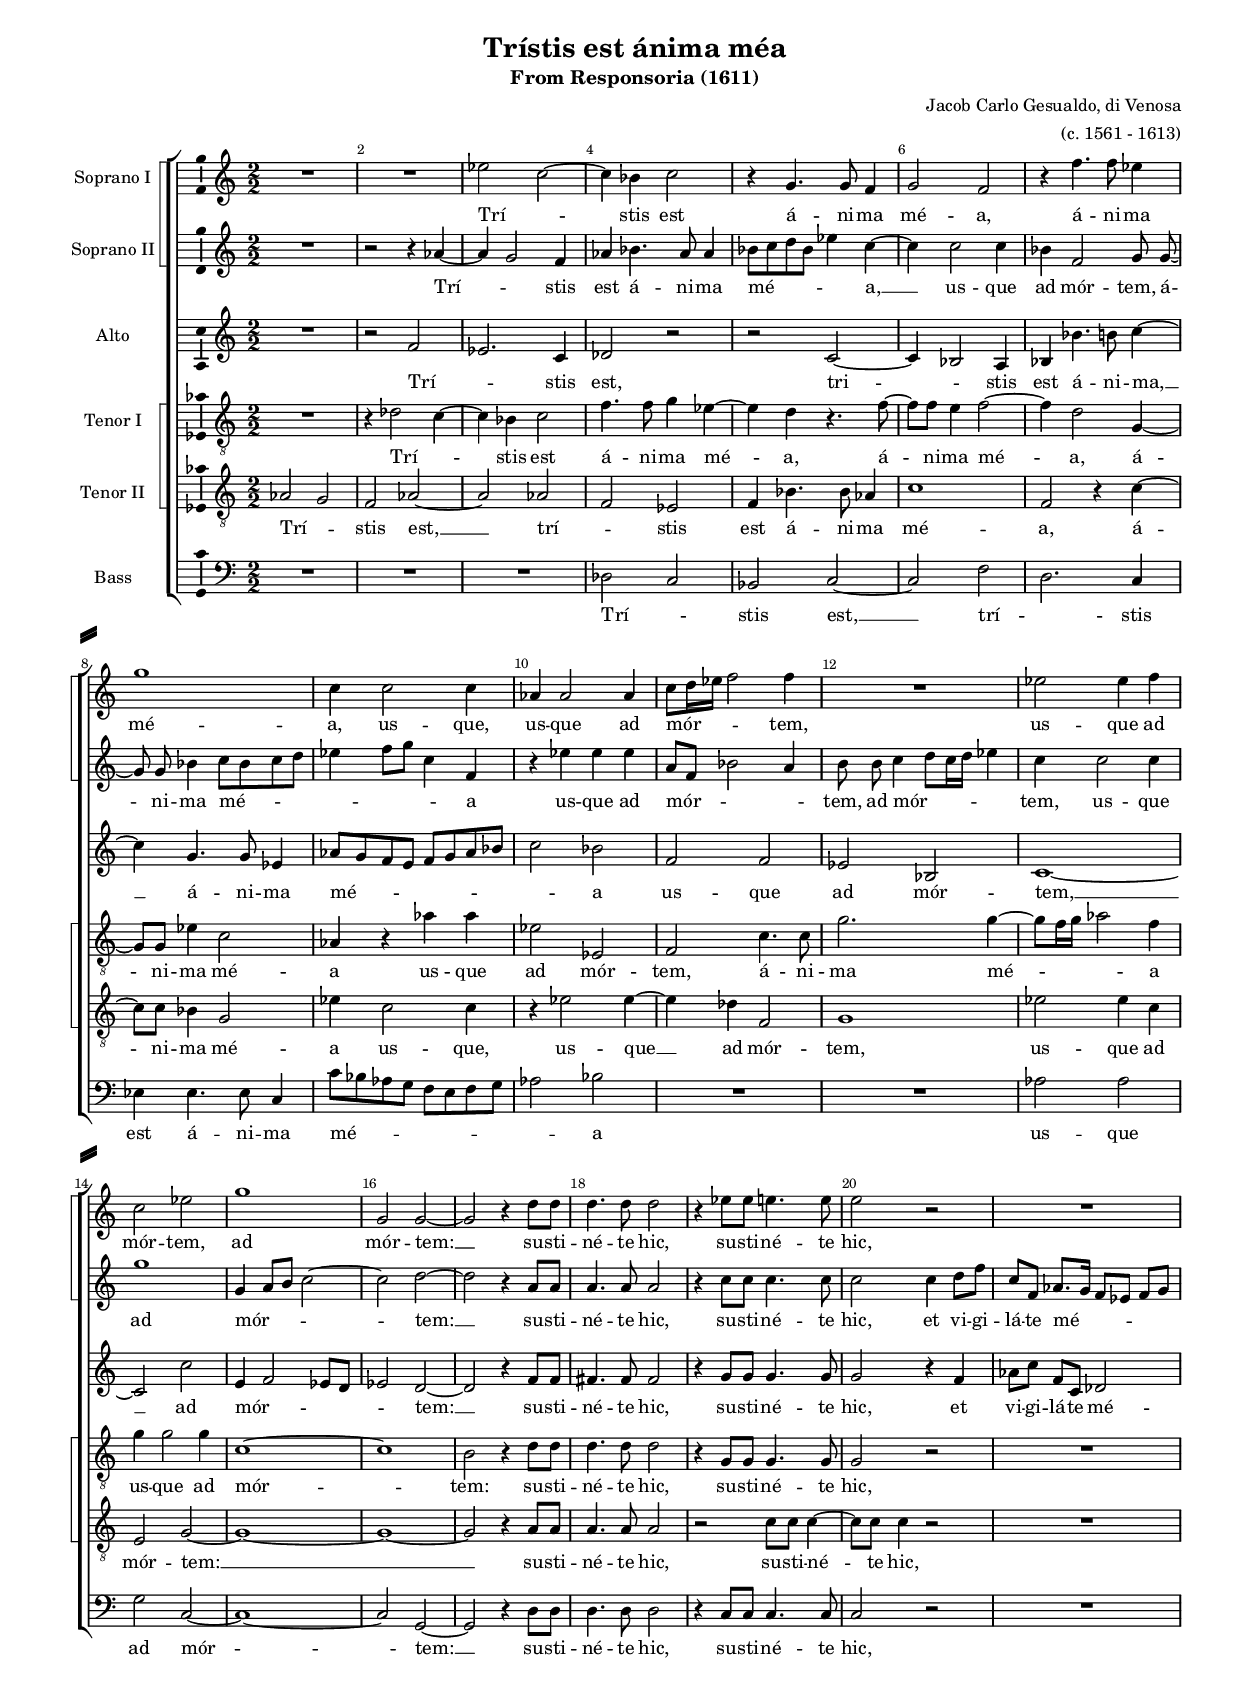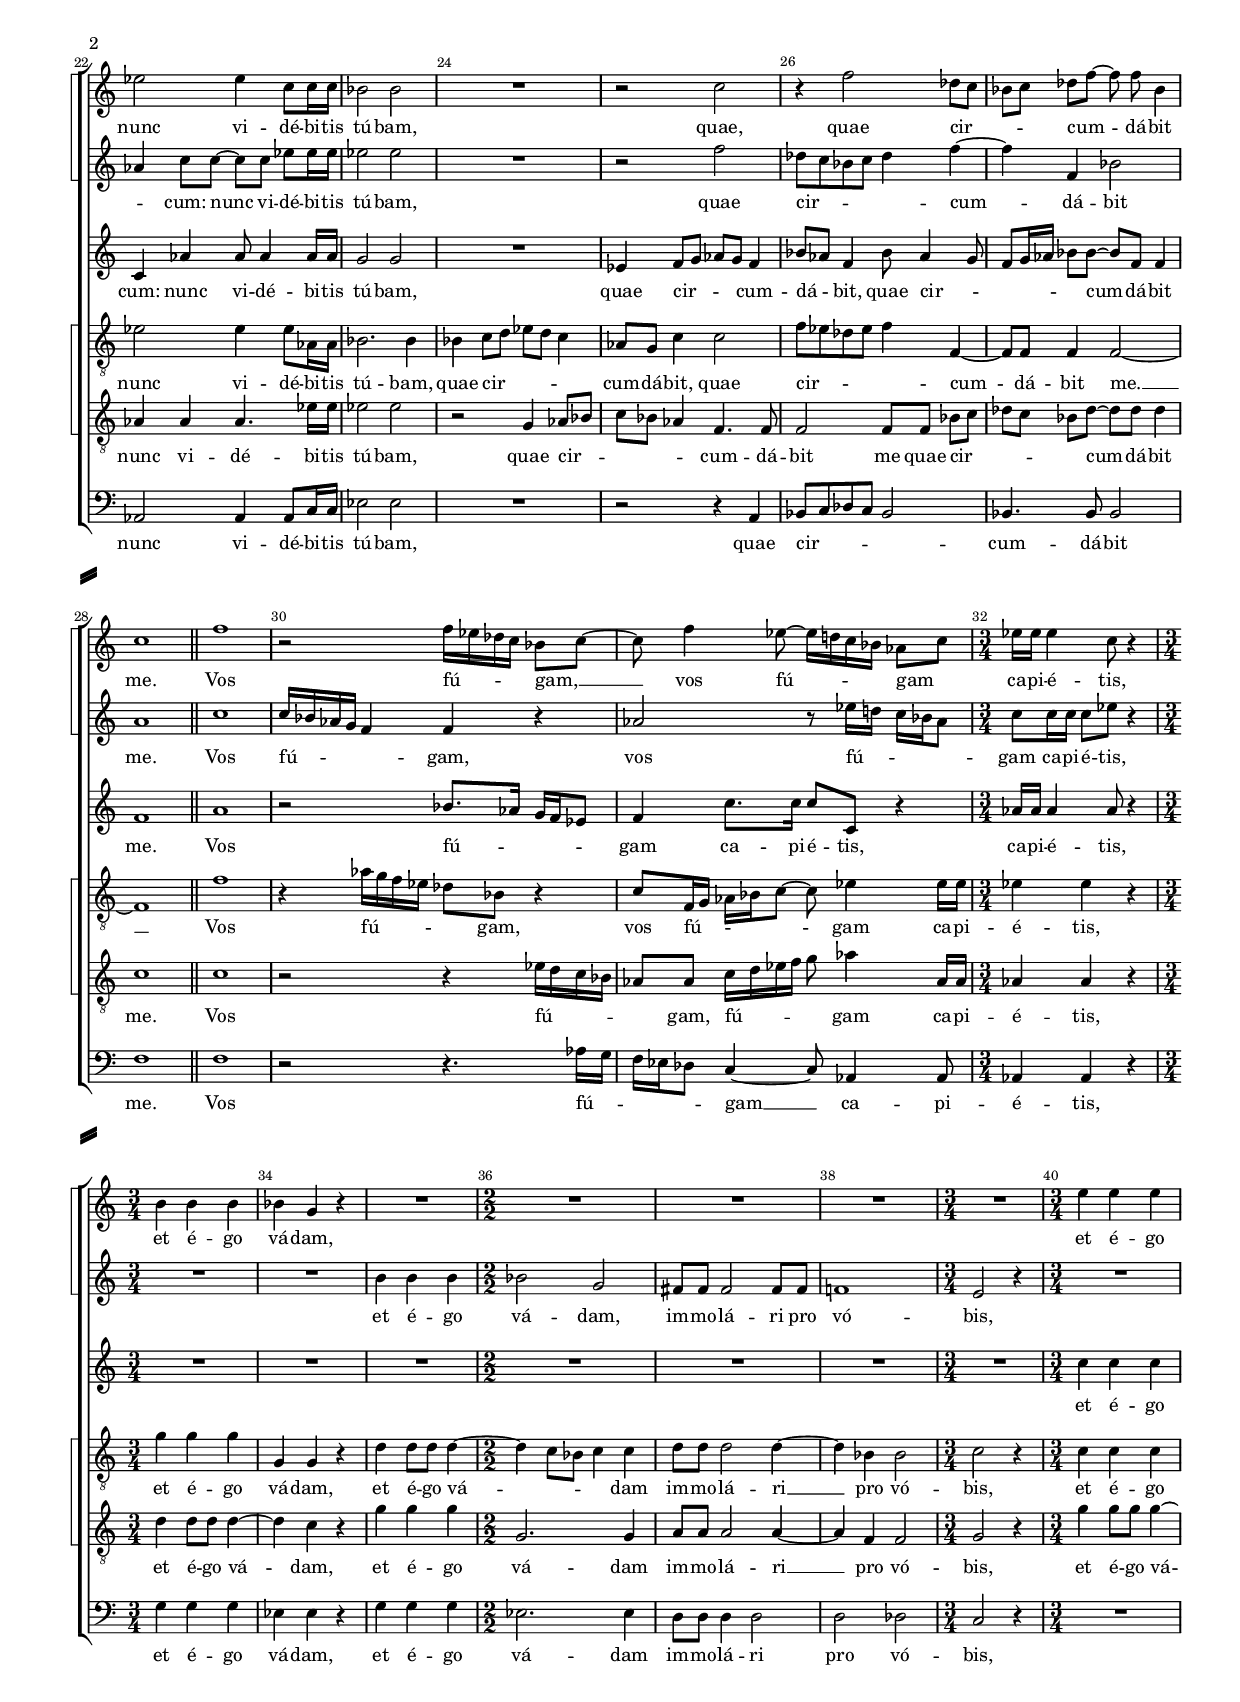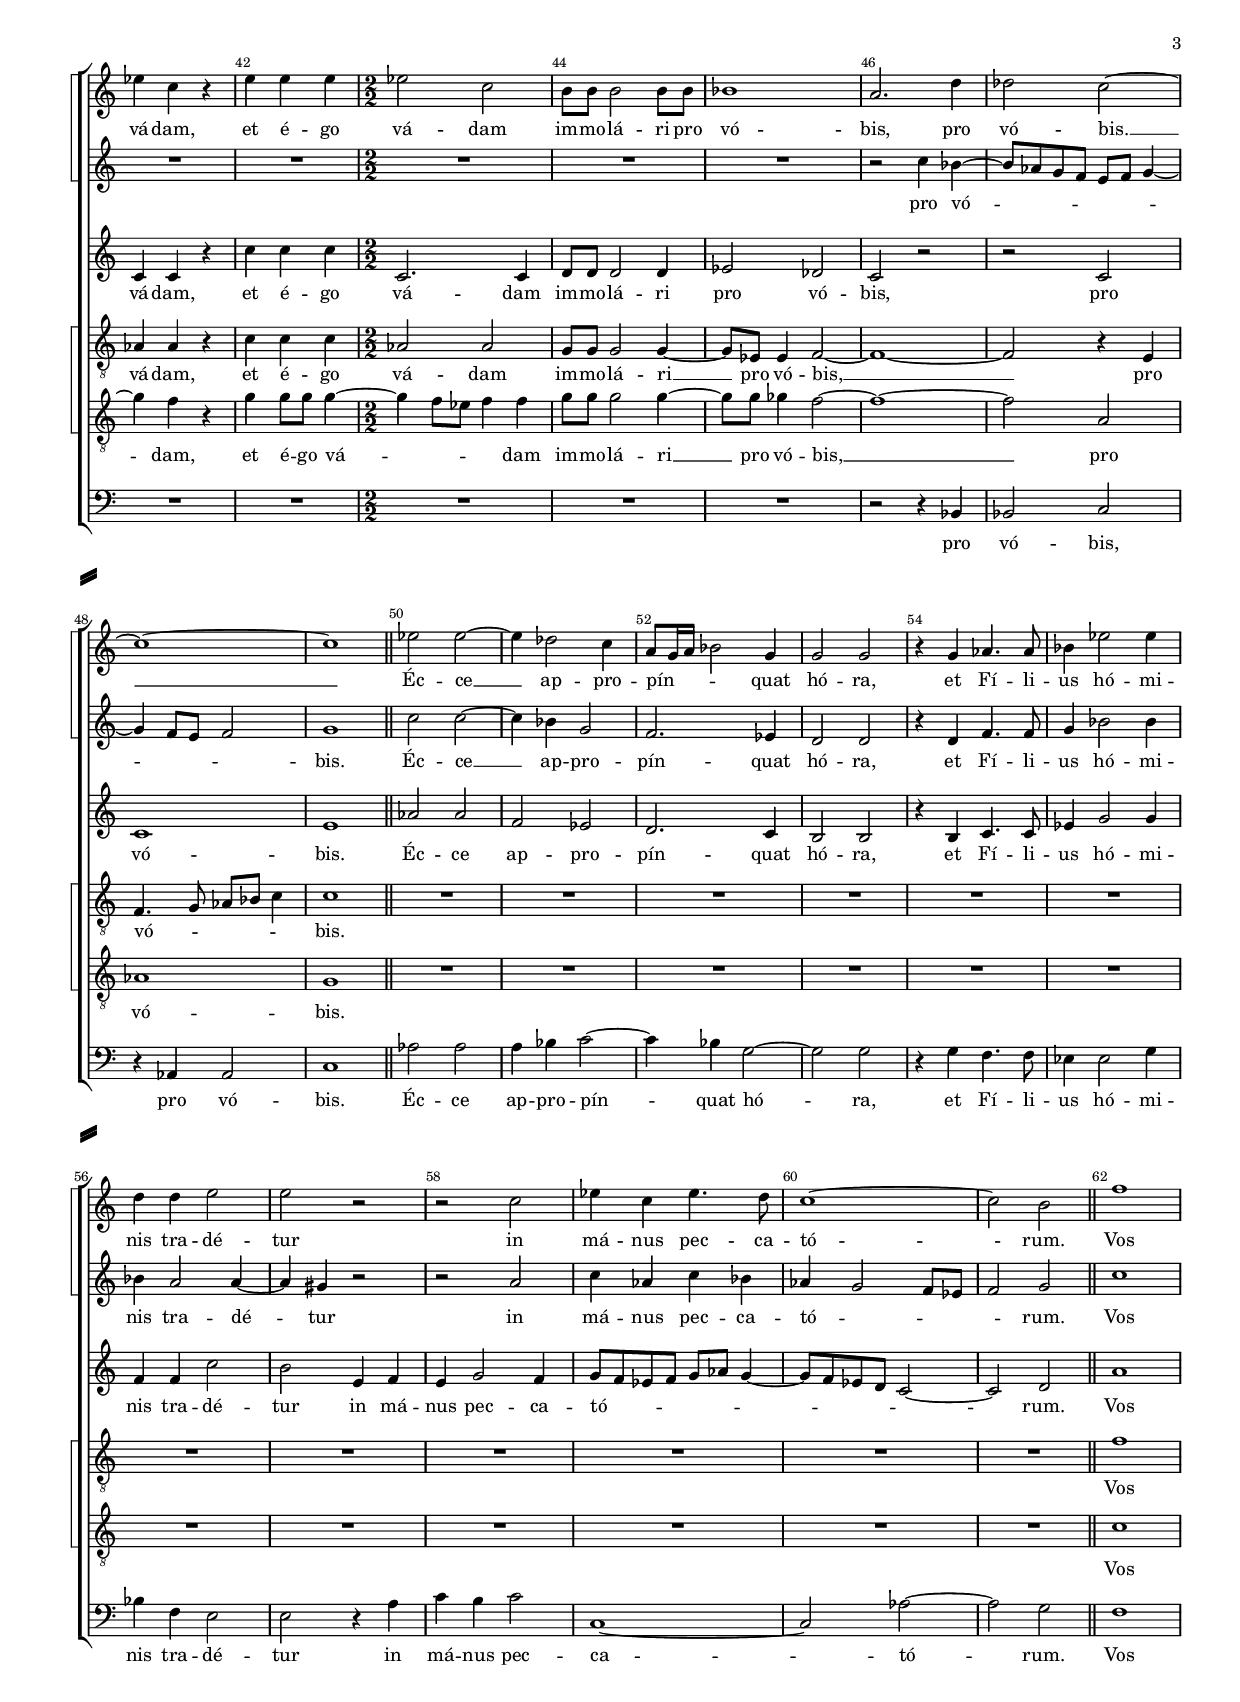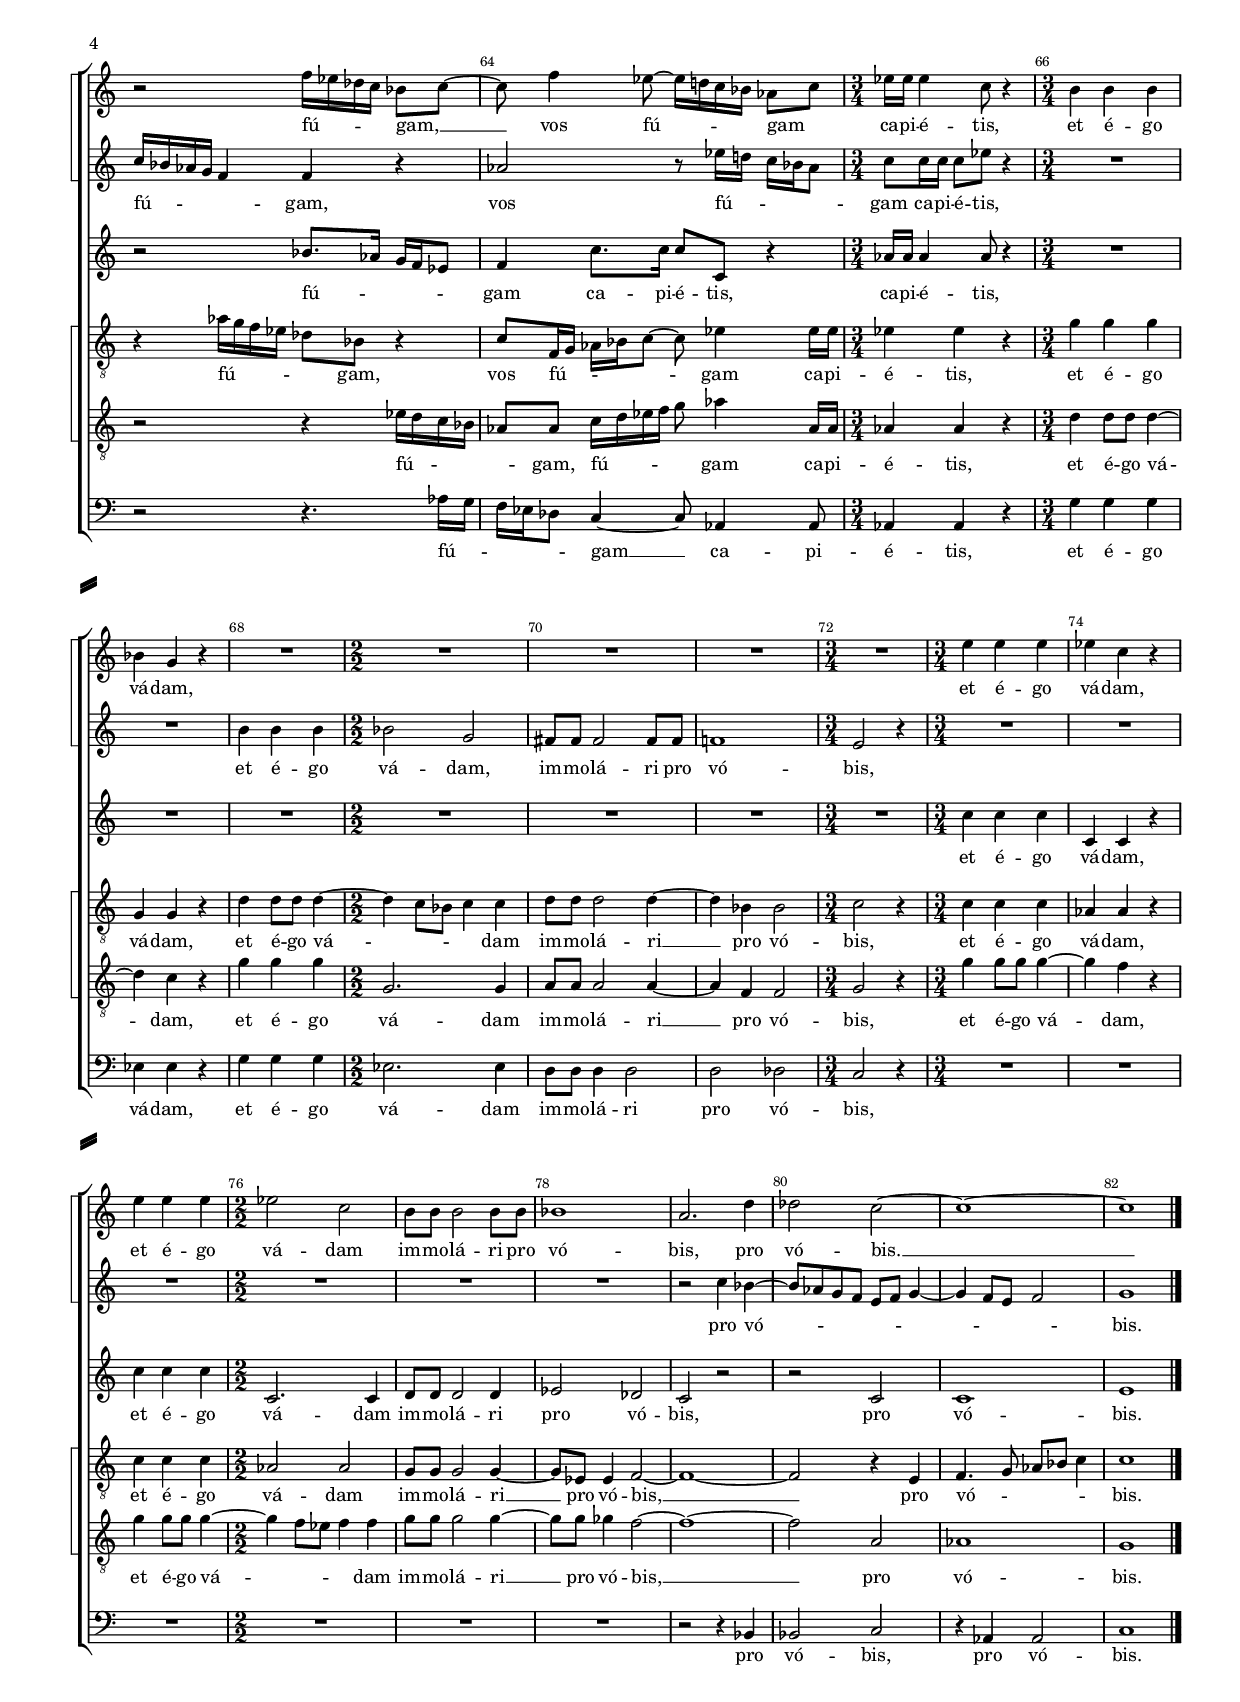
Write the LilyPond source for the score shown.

\version "2.18.2"

#(ly:set-option 'point-and-click #f)
#(ly:set-option 'midi-extension "mid")

#(set-default-paper-size "a4")
#(set-global-staff-size 15)
\paper {
%  #(set-paper-size "a4landscape" )
  system-separator-markup = \slashSeparator
  top-margin = 10
  left-margin = 15
  right-margin = 10
  bottom-margin = 10
  %indent = 4
  ragged-bottom = ##f
  ragged-last-bottom = ##f
  %print-page-number = ##f
}

\header {
  title = "Trístis est ánima méa"
  subtitle = "From Responsoria (1611)"
  composer = \markup\right-column{"Jacob Carlo Gesualdo, di Venosa" "(c. 1561 - 1613)" }
  % Удалить строку версии LilyPond 
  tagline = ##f
}

global = {
  \key c \major
  \time 2/2
  \numericTimeSignature
  \autoBeamOff
}

sopranoOne = \relative c'' {
  \global
  \override Score.BarNumber.break-visibility = #end-of-line-invisible
  \set Score.barNumberVisibility = #(every-nth-bar-number-visible 2)
  % Вписывайте музыку сюда
  R1 R1 es2 c~ | c4 bes c2 | r4 g4. g8 f4 |
  g2 f | r4 f'4. f8 es4 | g1 | c,4 c2 c4 | aes4 aes2 aes4 |
  % page 2
  c8[ d16 es] f2 f4 | R1 | es2 es4 f | c2 es | g1 | g,2 g~ |
  g r4 \autoBeamOn d'8 d d4. d8 d2 | r4 es8 es e4. e8 | e2 r | R1 |
  es2 es4  c8 c16 c bes2 \autoBeamOff bes | R1 | r2 c | r4 f2 des8[ c] |
  %page 3
  bes8[ c] des[ f]~ f f bes,4 | c1 \bar "||" f | r2 f16[ es des c] bes8[ c]~ | c f4 es8~ es16[ d! c bes] aes8[ c] 
  \time 3/4 \autoBeamOn es16 es \autoBeamOff es4 c8 r4 \time 3/4 b4 b b | bes g r | R2. | \time 2/2 R1 R1
  R1 \time 3/4 R2. | \time 3/4 e'4 e e | es c r | e e e | \time 2/2 es2 c | \autoBeamOn b8 b b2 b8 b | \autoBeamOff
  %page 4
  bes1 | a2. d4 | des2 c~ | c1~ | c \bar "||" es2 es~ | es4 des2 c4 |
  a8[ g16 a] bes2 g4 | g2 g | r4 g aes4. aes8 | bes4 es2 es4 | d d e2 | e r | r c |
  es4 c es4. d8 | c1~ | c2 b \bar "||" f'1 | r2 f16[ es des c] bes8[ c]~ |
  %page 5
  c f4 es8~ es16[ d! c bes] aes8[ c] | \time 3/4 \autoBeamOn es16 es es4 c8 r4 \time 3/4 b4 b b | bes g r | R2. |
  \time 2/2 R1 R R \time 3/4 R2. | \time 3/4 e'4 e e | es c r | e e e 
  \time 2/2 es2 c | \autoBeamOn b8[ b] b2 b8[ b] \autoBeamOff | bes1 | a2. d4 | des2 c~ | c1~ | c \bar "|." 
}

sopranoTwo = \relative c'' {
  \global
  % Вписывайте музыку сюда
  R1 | r2 r4 aes~ | aes g2 f4 | aes bes4. aes8 aes4 | bes8[ c d bes] es4 c~ |
  c c2 c4 | bes f2 g8 g~ | g g bes4 c8[ bes c d] | es4 f8[ g] c,4 f, | r es' es es |
  %page 2
  a,8[ f] bes2 a4 | b8 b c4 d8[ c16 d] es4 | c c2 c4 | g'1 | g,4 a8[ b] c2~ | c d~ |
  d r4 \autoBeamOn a8 a | a4. a8 a2 | r4 c8 c c4. c8 | c2 c4 d8 f | c f, \autoBeamOff aes8.[ g16] f8[ es] f[ g] |
  aes4 \autoBeamOn c8 c~ c[ c] es es16 es \autoBeamOff es2 es | R1 | r2 f | des8[ c bes c] des4 f~ |
  %page 3
  f f, bes2 | a1 | c | c16[ bes aes g] f4 f r | aes2 r8 es'16[ d!] c[ bes aes8] |
  \autoBeamOn c8 c16 c c8 es  r4 | R2. R2. | b4 b b | bes2 g | fis8 fis fis2 fis8 fis |\autoBeamOff
  f!1 | e2 r4 | R2. R2. R2. | R1 R1 |
  %page 4
  R1 | r2 c'4 bes~ | bes8[ aes g f] e[ f] g4~ | g f8[ e] f2 | g1 | c2 c~ | c4 bes g2 |
  f2. es4 | d2 d | r4 d f4. f8 | g4 bes2 bes4 | bes a2 a4~ | a gis r2 | r a |
  c4 aes c bes | aes g2 f8[ es] | f2 g | c1 | c16[ bes aes g] f4 f r |
  %page 5
  aes2 r8 es'16[ d!] c[ bes aes8] | \autoBeamOn c c16 c c8 es r4 | R2. R2. | b4 b b |
  bes2 g | fis8[ fis] fis2 fis8[ fis] \autoBeamOff | f!1 | e2 r4 | R2. R R |
  R1 R R | r2 c'4 bes~ | bes8[ aes g f] e[ f] g4~ | g f8[ e] f2 | g1
}

alto = \relative c' {
  \global
  % Вписывайте музыку сюда
  R1 | r2 f | es2. c4 | des2 r | r c~ |
  c4 bes2 a4 | bes bes'4. b8 c4~ | c g4. g8 es4 | aes8[ g f e] f[ g aes bes] | c2 bes |
  %page 2
  f f | es bes | c1~ | c2 c' | e,4 f2 es8[ d] | es2 d ~ |
  d r4 \autoBeamOn f8[ f] | fis4. fis8 fis2 | r4 g8[ g] g4. g8 |  g2 r4 f | aes8[ c] f,[ c] des2 |
  c4 aes' aes8 aes4 aes16[ aes] \autoBeamOff | g2 g | R1 | es4 f8[ g] aes[ g] f4 | bes8[ aes] f4 bes8 aes4 g8 |
  %page 3
  \autoBeamOn f8[ g16 aes] bes8[ bes]~ bes[ f] \autoBeamOff f4 | f1 | a | r2 bes8.[ aes16] g[ f es8] | f4 \autoBeamOn c'8.[ c16] c8[ c,] r4 |
  aes'16[ aes] aes4 aes8 r4 | R2. R2. R2. R1 R1 R1 R2. c4 c c c, c r | c' c c | c,2. c4 | d8[ d] d2 d4 |
  %page 4
  es2 des | c r | r c | c1 | e | aes2 aes | f es |
  d2. c4 | b2 b | r4 b c4. c8 | es4 g2 g4 | f f c'2 | b e,4 f | e g2 f4 | \autoBeamOff
  g8[ f es f] g[ aes] g4~ | g8[ f es d] c2~ | c d | a'1 | r2 bes8.[ aes16] g[ f es8]
  %page 5
  f4 \autoBeamOn c'8.[ c16] c8[ c,] r4 | aes'16[ aes] aes4 aes8 r4 R2. R2. R2. |
  R1 R1 R1 R2. c4 c c | c, c r | c' c c |
  c,2. c4 | d8[ d] d2 d4 | es2 des | c r | r c | c1 | e | \autoBeamOff
}

tenorOne = \relative c' {
  \global
  % Вписывайте музыку сюда
  R1 | r4 des2 c4~ | c bes c2 | f4. f8 g4 es~ | es d r4. f8~ |
  \autoBeamOn f[ f] e4 f2~ | f4 d2 g,4~ | g8[ g] es'4 c2 | aes4 r aes' aes | es2 es, |
  %page 2
  f2 c'4. c8 | g'2. g4~ | g8[ f16 g] aes2 f4 | g g2 g4 | c,1~ | c |
  b2 r4 d8[ d] | d4. d8 d2 | r4 g,8[ g] g4. g8 | g2 r | R1 |
  es'2 es4 es8[ aes,16 aes] bes2. bes4 | bes c8[ d] es[ d] c4 | aes8[ g] c4 c2 | f8[ es des es ] f4 f,~ |
  %page 3
  f8[ f] f4 f2~ | f1 | f' | r4 aes16[ g f es] des8[ bes] r4 | c8[ f,16 g] aes[ bes c8]~c es4 es16[ es] |
  es4 es r g g g | g, g r | d' d8[ d] d4~ | d c8[ bes] c4 c | d8[ d] d2 d4~ |
  d bes bes2 | c r4 c c c | aes aes r | c c c | aes2 aes | g8[ g] g2 g4~
  %page 4
  g8[ es] es4 f2~ | f1~ | f2 r4 e f4. g8 aes[ bes] c4 | c1 | R1*12
  f1 | r4 aes16[ g f es] des8[ bes] r4 |
  %page 5
  c8[ f,16 g] aes[ bes c8]~ c es4 es16[ es] | es4 es r g g g | g, g r | d' d8[ d] d4~ |
  d c8[ bes] c4 c | d8[ d] d2 d4~ | d bes bes2 | c r4 c c c | aes aes r | c c c |
  aes2 aes | g8[ g] g2 g4~ | g8[ es] es4 f2~ | f1~ | f2 r4 e f4. g8 aes[ bes] c4 | c1
}

tenorTwo = \relative c' {
  \global
  % Вписывайте музыку сюда
  aes2 g | f aes~ | aes aes | f es | f4 bes4. bes8 as4 |
  c1 | f,2 r4 c'~ | \autoBeamOn c8[ c] bes4 g2 | es'4 c2 c4 | r es2 es4~
  %page 2
  es4 des f,2 | g1 | es'2 es4 c | e,2 g~ | g1~ | g1~ |
  g2 r4 a8[ a] | a4. a8 a2 | r2 c8[ c] c4~ | c8[ c] c4 r2 | R1 |
  aes4 aes aes4. es'16[ es] | es2 es | r2 g,4 aes8[ bes] | c[ bes] aes4 f4. f8 | f2 f8[ f] bes[ c]
  %page 3
  des8[ c] bes[ des]~ des[ des] des4 | c1 | c | r2 r4 es16[ d c bes] | aes8[ aes] c16[ d es f] g8 aes4 aes,16[ aes] |
  aes4 aes r d d8[ d] d4~ | d c r | g' g g | g,2. g4 | a8[ a] a2 a4~ |
  a f f2 | g r4 g' g8[ g] g4~ | g f r | g g8[ g] g4~ | g f8[ es] f4 f | g8[ g] g2 g4~
  %page 4
  g8[ g] ges4 f2~ | f1~ | f2 a, | aes1 g | R1*12
  c1 | r2 r4 es16[ d c bes]
  %page 5
  aes8[ aes] c16[ d es f] g8 aes4 aes,16[ aes] | aes4 aes r d d8[ d] d4~ d c r | g' g g |
  g,2. g4 | a8[ a] a2 a4~ | a f f2 | g r4 g' g8[ g] g4~ | g f r | g g8[ g] g4~ |
  g f8[ es] f4 f | g8[ g] g2 g4~ | g8[ g] ges4 f2~ | f1~ | f2 a, | aes1 | g
}

bass = \relative c {
  \global
  % Вписывайте музыку сюда
  R1 R R | des2 c | bes c~ |
  c f | d2. c4 | es4 es4. es8 c4 | c'8[ bes aes g] f[ e f g] | aes2 bes |
  %page 2
  R1 R1 | aes2 aes | g c,~ | c1~ | c2 g~ |
  g r4 \autoBeamOn d'8[ d] | d4. d8 d2 | r4 c8[ c] c4. c8 | c2 r | R1 |
  aes2 aes4 aes8[ c16 c] | es2 es | R1 | r2 r4 a, | bes8[ c des c] bes2 |
  %page 3
  bes4. bes8 bes2 | f'1 | f | r2 r4. aes16[ g] | f[ es des8] c4~ c8 aes4 aes8 |
  aes4 aes r g' g g | es es r | g g g | es2. es4 | d8[ d] d4 d2 |
  d des | c r4 | R2. R2. R2. | R1 R1 |
  %page 4
  R1 r2 r4 bes | bes2 c | r4 aes aes2 | c1 | aes'2 aes | a4 bes c2~ |
  c4 bes g2~ | g g | r4 g f4. f8 | es4 es2 g4 | bes f e2 | e  r4 a | c b c2 |
  c,1~ | c2 aes'~ | aes g | f1 | r2 r4. aes16[ g]
  %page 5
  f[ es des8] c4~ c8 aes4 aes8 | aes4 aes r g' g g | es es r | g g g |
  es2. es4 | d8[ d] d4 d2 | d des | c r4 | R2. R2. R2. |
  R1 R1 R1 | r2 r4 bes | bes2 c | r4 aes aes2 | c1 
}

versesi = \lyricmode {
  Trí -- _ stis est á -- ni -- ma mé -- a,
  á -- ni -- ma mé -- a,
  us -- que,
  us -- que ad mór -- _ tem,
  us -- que ad mór -- tem,
  ad mór -- tem: __
  su -- sti -- né -- te hic,
  su -- sti -- né -- te hic,
  nunc vi -- dé -- bi -- tis tú -- bam,
  quae,
  quae cir -- _ cum -- dá -- bit me.
  Vos fú -- gam, __ 
  vos fú -- gam
  ca -- pi -- é -- tis,
  et é -- go vá -- dam,
  et é -- go vá -- dam,
  et é -- go vá -- dam
  im -- mo -- lá -- ri pro vó -- bis,
  pro vó -- bis. __
  Éc -- ce __ ap -- pro -- pín -- _ quat hó -- ra,
  et Fí -- li -- us hó -- mi -- nis tra -- dé -- tur
  in má -- nus pec -- ca -- tó -- rum.
  Vos fú -- gam, __ 
  vos fú -- gam
  ca -- pi -- é -- tis,
  et é -- go vá -- dam,
  et é -- go vá -- dam,
  et é -- go vá -- dam
  im -- mo -- lá -- ri pro vó -- bis,
  pro vó -- bis. __
}

versesii = \lyricmode {
  Trí -- _ stis est á -- ni -- ma mé -- _ a, __
  us -- que ad mór -- tem, á -- ni -- ma mé -- _ _ _ a
  us -- que ad mór -- _ _ tem, ad mór -- _ _ tem,
  us -- que ad mór -- _ _ tem: __
  su -- sti -- né -- te hic,
  su -- sti -- né -- te hic,
  et vi -- gi -- lá -- te mé -- _ _ _ cum:
  nunc vi -- dé -- bi -- tis tú -- bam,
  quae cir -- _ cum -- dá -- bit me.
  Vos fú -- _ gam,
  vos fú -- _ gam
  ca -- pi -- é -- tis,
  et é -- go vá -- dam,
  im -- mo -- lá -- ri pro vó -- bis,
  pro vó -- _ _ _ _ bis.
  Éc -- ce __ ap -- pro -- pín -- quat hó -- ra,
  et Fí -- li -- us hó -- mi -- nis tra -- dé -- tur
  in má -- nus pec -- ca -- tó -- _ _ _ rum.
  Vos fú -- _ gam,
  vos fú -- _ gam
  ca -- pi -- é -- tis,
  et é -- go vá -- dam,
  im -- mo -- lá -- ri pro vó -- bis,
  pro vó -- _ _ _ _ bis.
}

versea = \lyricmode {
  Trí -- _ stis est, tri -- _ stis est
  á -- ni -- ma, __ á -- ni -- ma mé -- _ _ a
  us -- que ad mór -- tem, __ ad mór -- _ _ _ tem: __
  su -- sti -- né -- te hic,
  su -- sti -- né -- te hic,
  et vi -- gi -- lá -- te mé -- cum:
  nunc vi -- dé -- bi -- tis tú -- bam,
  quae cir -- _ cum -- dá -- bit, quae cir -- _ _ _ _ _ cum -- dá -- bit me.
  Vos fú -- _ gam
  ca -- pi -- é -- tis,
  ca -- pi -- é -- tis,
  et é -- go vá -- dam,
  et é -- go vá -- dam
  im -- mo -- lá -- ri pro vó -- bis,
  pro vó -- bis.
  Éc -- ce ap -- pro -- pín -- quat hó -- ra,
  et Fí -- li -- us hó -- mi -- nis tra -- dé -- tur
  in má -- nus pec -- ca -- tó -- _ _ _ rum.
  Vos fú -- _ gam
  ca -- pi -- é -- tis,
  ca -- pi -- é -- tis,
  et é -- go vá -- dam,
  et é -- go vá -- dam
  im -- mo -- lá -- ri pro vó -- bis,
  pro vó -- bis.
}

verseti = \lyricmode {
  Trí -- _ stis est 
  á -- ni -- ma mé -- a, 
  á -- ni -- ma mé -- a,
  á -- ni -- ma mé -- a
  us -- que ad mór -- tem, 
  á -- ni -- ma mé -- _ _ _ a
  us -- que ad mór -- tem:
  su -- sti -- né -- te hic,
  su -- sti -- né -- te hic,
  
  nunc vi -- dé -- bi -- tis tú -- bam,
  quae cir -- _ _ _ _ cum -- dá -- bit, 
  quae cir -- _ _ _ _ cum -- dá -- bit me. __
  Vos fú -- _ _ _ _ gam,
  vos fú -- _ _ _ _ gam
  ca -- pi -- é -- tis,
  et é -- go vá -- dam,
  et é -- go vá -- _ _ _ dam
  im -- mo -- lá -- ri __ pro vó -- bis,
  et é -- go vá -- dam,
  et é -- go vá -- dam
  im -- mo -- lá -- ri __ pro vó -- bis, __
  pro vó -- _ _ _ _ bis.
  Vos fú -- _ _ _ _ gam,
  vos fú -- _ _ _ _ gam
  ca -- pi -- é -- tis,
  et é -- go vá -- dam,
  et é -- go vá -- _ _ _ dam
  im -- mo -- lá -- ri __ pro vó -- bis,
  et é -- go vá -- dam,
  et é -- go vá -- dam
  im -- mo -- lá -- ri __ pro vó -- bis, __
  pro vó -- _ _ _ _ bis.  
}

versetii = \lyricmode {
  Trí -- _ stis est, __ 
  trí -- _ stis est
  á -- ni -- ma mé -- a, 
  á -- ni -- ma mé -- a
  us -- que,
  us -- que __ ad mór -- tem, 
  us -- que ad mór -- tem: __
  su -- sti -- né -- te hic,
  su -- sti -- né -- te hic,
  
  nunc vi -- dé -- bi -- tis tú -- bam,
  quae cir -- _ _ _ _ cum -- dá -- bit me
  quae cir -- _ _ _ _ cum -- dá -- bit me.
  
  Vos fú -- _ _ _ _ gam,
  fú -- _ _ _ _ gam
  ca -- pi -- é -- tis,
  et é -- go vá -- dam,
  et é -- go vá -- dam
  im -- mo -- lá -- ri __ pro vó -- bis,
  et é -- go vá -- dam,
  et é -- go vá -- _ _ _ dam
  im -- mo -- lá -- ri __ pro vó -- bis, __
  pro vó --  bis.
  
  Vos fú -- _ _ _ _ gam,
  fú -- _ _ _ _ gam
  ca -- pi -- é -- tis,
  et é -- go vá -- dam,
  et é -- go vá -- dam
  im -- mo -- lá -- ri __ pro vó -- bis,
  et é -- go vá -- dam,
  et é -- go vá -- _ _ _ dam
  im -- mo -- lá -- ri __ pro vó -- bis, __
  pro vó --  bis.
}

verseb = \lyricmode {
  Trí -- _ stis est, __ 
  trí -- _ stis est á -- ni -- ma mé -- _ _ a 
  us -- que ad mór -- tem: __
  su -- sti -- né -- te hic,
  su -- sti -- né -- te hic,
  
  nunc vi -- dé -- bi -- tis tú -- bam,
  quae cir -- _ _ _ _ cum -- dá -- bit me.
  
  Vos fú -- _ _ _ _ gam __
  ca -- pi -- é -- tis,
  et é -- go vá -- dam,
  et é -- go vá -- dam
  im -- mo -- lá -- ri pro vó -- bis,
  pro vó -- bis,
  pro vó -- bis.
  Éc -- ce ap -- pro -- pín -- quat hó -- ra,
  et Fí -- li -- us hó -- mi -- nis tra -- dé -- tur
  in má -- nus pec -- ca -- tó -- rum.
  Vos fú -- _ _ _ _ gam __
  ca -- pi -- é -- tis,
  et é -- go vá -- dam,
  et é -- go vá -- dam
  im -- mo -- lá -- ri pro vó -- bis,
  pro vó -- bis,
  pro vó -- bis.
}

rehearsalMidi = #
(define-music-function
 (parser location name midiInstrument lyrics) (string? string? ly:music?)
 #{
   \unfoldRepeats <<
     \new Staff = "soprano1" \new Voice = "soprano1" { \sopranoOne }
     \new Staff = "soprano2" \new Voice = "soprano2" { \sopranoTwo }
     \new Staff = "alto" \new Voice = "alto" { \alto }
     \new Staff = "tenor1" \new Voice = "tenor1" { \tenorOne }
     \new Staff = "tenor2" \new Voice = "tenor2" { \tenorTwo }
     \new Staff = "bass" \new Voice = "bass" { \bass }
     \context Staff = $name {
       \set Score.midiMinimumVolume = #0.5
       \set Score.midiMaximumVolume = #0.5
       \set Score.tempoWholesPerMinute = #(ly:make-moment 100 4)
       \set Staff.midiMinimumVolume = #0.8
       \set Staff.midiMaximumVolume = #1.0
       \set Staff.midiInstrument = $midiInstrument
     }
     \new Lyrics \with {
       alignBelowContext = $name
     } \lyricsto $name $lyrics
   >>
 #})

\score {
  \new ChoirStaff <<
    \new ChoirStaff
    <<
    \set ChoirStaff.systemStartDelimiter = #'SystemStartSquare
    \new Staff \with {
      midiInstrument = "choir aahs"
      instrumentName = "Soprano I"
    } \new Voice = "soprano1" \sopranoOne
    \new Lyrics \with {
      \override VerticalAxisGroup #'staff-affinity = #CENTER
    } \lyricsto "soprano1" \versesi
    \new Staff \with {
      midiInstrument = "choir aahs"
      instrumentName = "Soprano II"
    } \new Voice = "soprano2" \sopranoTwo
    \new Lyrics \with {
      \override VerticalAxisGroup #'staff-affinity = #CENTER
    } \lyricsto "soprano2" \versesii
    >>
    \new Staff \with {
      midiInstrument = "choir aahs"
      instrumentName = "Alto"
    } \new Voice = "alto" \alto
    \new Lyrics \with {
      \override VerticalAxisGroup #'staff-affinity = #CENTER
    } \lyricsto "alto" \versea
    \new ChoirStaff <<
      \set ChoirStaff.systemStartDelimiter = #'SystemStartSquare
      \new Staff \with {
      midiInstrument = "choir aahs"
        instrumentName = "Tenor I"
      } {
        \clef "treble_8"
        \new Voice = "tenor1" \tenorOne
      }
      \new Lyrics \with {
        \override VerticalAxisGroup #'staff-affinity = #CENTER
      } \lyricsto "tenor1" \verseti
      \new Staff \with {
      midiInstrument = "choir aahs"
        instrumentName = "Tenor II"
      } {
        \clef "treble_8"
        \new Voice = "tenor2" \tenorTwo
      }
      \new Lyrics \with {
        \override VerticalAxisGroup #'staff-affinity = #CENTER
      } \lyricsto "tenor2" \versetii
    >>
    \new Staff \with {
      midiInstrument = "choir aahs"
      instrumentName = "Bass"
    } {
      \clef bass
      \new Voice = "bass" \bass
    }
    \new Lyrics \with {
        \override VerticalAxisGroup #'staff-affinity = #CENTER
      } \lyricsto "bass" \verseb
  >>
  \layout { 
 \context {\Staff 
                %\RemoveEmptyStaves
                %\override VerticalAxisGroup.remove-first = ##t
		\consists Ambitus_engraver 

	
  }
}
  \midi {
    \tempo 4=100
  }
}

% MIDI для репетиции:
\book {
  \bookOutputSuffix "soprano1"
  \score {
    \rehearsalMidi "soprano1" "soprano sax" \versesi
    \midi { }
  }
}

\book {
  \bookOutputSuffix "soprano2"
  \score {
    \rehearsalMidi "soprano2" "soprano sax" \versesii
    \midi { }
  }
}

\book {
  \bookOutputSuffix "alto"
  \score {
    \rehearsalMidi "alto" "soprano sax" \versea
    \midi { }
  }
}

\book {
  \bookOutputSuffix "tenor1"
  \score {
    \rehearsalMidi "tenor1" "tenor sax" \verseti
    \midi { }
  }
}

\book {
  \bookOutputSuffix "tenor2"
  \score {
    \rehearsalMidi "tenor2" "tenor sax" \versetii
    \midi { }
  }
}

\book {
  \bookOutputSuffix "bass"
  \score {
    \rehearsalMidi "bass" "tenor sax" \verseb
    \midi { }
  }
}

